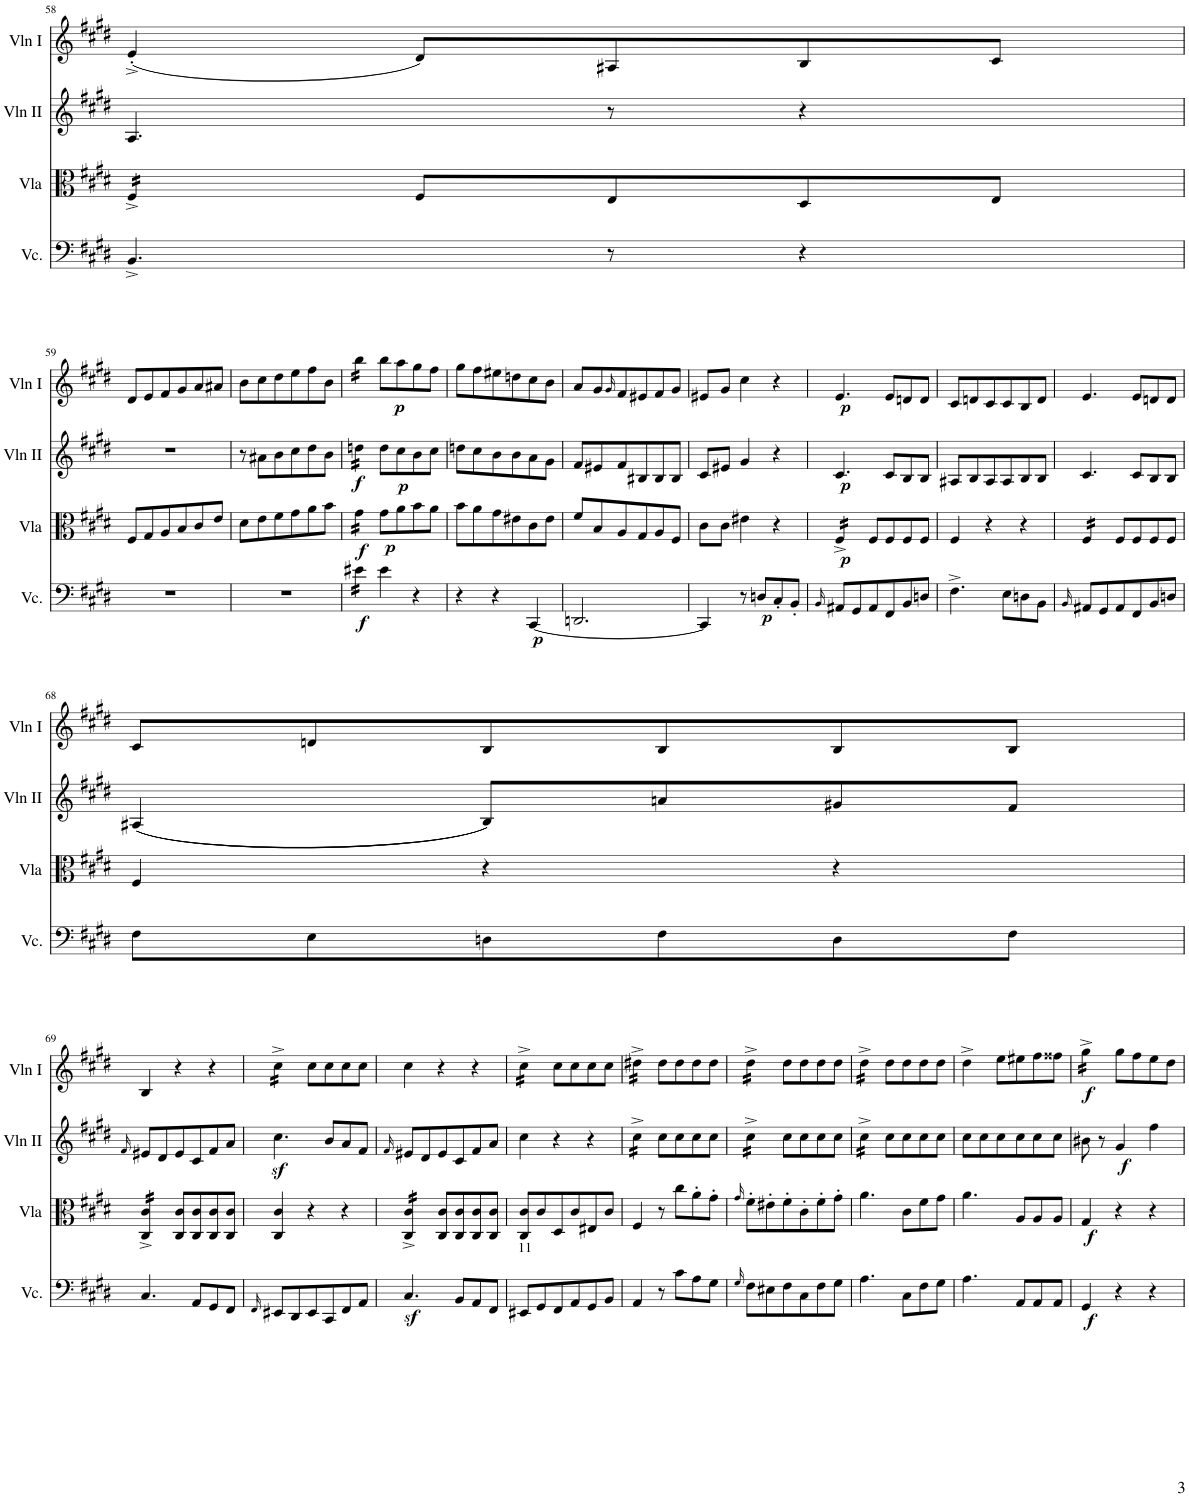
**kern	**dynam	**kern	**dynam	**kern	**dynam	**kern	**dynam
*part4	*part4	*part3	*part3	*part2	*part2	*part1	*part1
*staff4	*staff4	*staff3	*staff3	*staff2	*staff2	*staff1	*staff1
*I"Violoncello	*	*I"Viola	*	*I"Violin II	*	*I"Violin I	*
*I'Vc.	*	*I'Vla	*	*I'Vln II	*	*I'Vln I	*
!!LO:PB:g=z
*clefF4	*	*clefC3	*	*clefG2	*	*clefG2	*
*k[f#c#g#d#]	*	*k[f#c#g#d#]	*	*k[f#c#g#d#]	*	*k[f#c#g#d#]	*
*M3/4	*	*M3/4	*	*M3/4	*	*M3/4	*
=58	=58	=58	=58	=58	=58	=58	=58
*	*	*tremolo	*	*	*	*	*
4.BB^/	.	16F#^/LL	.	4.A/	.	(4e'^/	.
.	.	16F#^/	.	.	.	.	.
.	.	16F#^/	.	.	.	.	.
.	.	16F#^/JJ	.	.	.	.	.
*	*	*Xtremolo	*	*	*	*	*
.	.	8F#/L	.	.	.	8d#/L)	.
8r	.	8E/	.	8r	.	8A#X/	.
4r	.	8D#/	.	4r	.	8B/	.
.	.	8E/J	.	.	.	8c#/J	.
!!LO:LB:g=z
=59	=59	=59	=59	=59	=59	=59	=59
2.r	.	8F#/L	.	2.r	.	8d#/L	.
.	.	8G#/	.	.	.	8e/	.
.	.	8A/	.	.	.	8f#/	.
.	.	8B/	.	.	.	8g#/	.
.	.	8c#/	.	.	.	8a/	.
.	.	8e/J	.	.	.	8a#X/J	.
=60	=60	=60	=60	=60	=60	=60	=60
2.r	.	8d#\L	.	8r	.	8b\L	.
.	.	8e\	.	8a#X\L	.	8cc#\	.
.	.	8f#\	.	8b\	.	8dd#\	.
.	.	8g#\	.	8cc#\	.	8ee\	.
.	.	8a\	.	8dd#\	.	8ff#\	.
.	.	8b\J	.	8b\J	.	8b\J	.
=61	=61	=61	=61	=61	=61	=61	=61
!	!LO:DY:b	!	!LO:DY:b	!	!LO:DY:b	!	!
*tremolo	*	*	*	*	*	*	*
*	*	*tremolo	*	*	*	*	*
*	*	*	*	*tremolo	*	*	*
*	*	*	*	*	*	*tremolo	*
16e#X\LL	f	16g#\LL	f	16ddn\LL	f	16bb\LL	.
16e#X\	.	16g#\	.	16ddn\	.	16bb\	.
16e#X\	.	16g#\	.	16ddn\	.	16bb\	.
16e#X\JJ	.	16g#\JJ	.	16ddn\JJ	.	16bb\JJ	.
*	*	*	*	*	*	*Xtremolo	*
*	*	*	*	*Xtremolo	*	*	*
*	*	*Xtremolo	*	*	*	*	*
*Xtremolo	*	*	*	*	*	*	*
!	!	!	!LO:DY:b	!	!	!	!
4e#\	.	8g#\L	p	8dd\L	.	8bb\L	.
!	!	!	!	!	!LO:DY:b	!	!LO:DY:b
.	.	8a\	.	8cc#\	p	8aa\	p
4r	.	8b\	.	8b\	.	8gg#\	.
.	.	8a\J	.	8cc#\J	.	8ff#\J	.
=62	=62	=62	=62	=62	=62	=62	=62
4r	.	8b\L	.	8ddn\L	.	8gg#\L	.
.	.	8a\	.	8cc#\	.	8ff#\	.
4r	.	8g#\	.	8b\	.	8ee#X\	.
.	.	8e#X\	.	8b\	.	8ddn\	.
!	!LO:DY:b	!	!	!	!	!	!
[4CC#/	p	8c#\	.	8a\	.	8cc#\	.
.	.	8e#\J	.	8g#\J	.	8b\J	.
=63	=63	=63	=63	=63	=63	=63	=63
2.DDn/	.	8f#/L	.	8f#/L	.	8a/L	.
.	.	8B/	.	8e#X/	.	8g#/	.
.	.	.	.	.	.	16qg#/	.
.	.	8A/	.	8f#/	.	8f#/	.
.	.	8G#/	.	8B#X/	.	8e#X/	.
.	.	8A/	.	8B#/	.	8f#/	.
.	.	8F#/J	.	8B#/J	.	8g#/J	.
=64	=64	=64	=64	=64	=64	=64	=64
4CC#/]	.	8c#\L	.	8c#/L	.	8e#X/L	.
.	.	8c#\J	.	8e#X/J	.	8g#/J	.
8r	.	4e#X\	.	4g#/	.	4cc#\	.
!	!LO:DY:b	!	!	!	!	!	!
8Dn/L	p	.	.	.	.	.	.
8C#'/	.	4r	.	4r	.	4r	.
8BB'/J	.	.	.	.	.	.	.
=65	=65	=65	=65	=65	=65	=65	=65
16qBB/	.	.	.	.	.	.	.
!	!	!	!LO:DY:b	!	!LO:DY:b	!	!LO:DY:b
*	*	*tremolo	*	*	*	*	*
8AA#X/L	.	16F#^/LL	p	4.c#/	p	4.e/	p
.	.	16F#^/	.	.	.	.	.
8GG#/	.	16F#^/	.	.	.	.	.
.	.	16F#^/JJ	.	.	.	.	.
*	*	*Xtremolo	*	*	*	*	*
8AA#/	.	8F#/L	.	.	.	.	.
8FF#/	.	8F#/	.	8c#/L	.	8e/L	.
8BB/	.	8F#/	.	8B/	.	8dn/	.
8Dn/J	.	8F#/J	.	8B/J	.	8d/J	.
=66	=66	=66	=66	=66	=66	=66	=66
4.F#^\	.	4F#/	.	8A#X/L	.	8c#/L	.
.	.	.	.	8B/	.	8dn/	.
.	.	4r	.	8A#/	.	8c#/	.
8E\L	.	.	.	8A#/	.	8c#/	.
8Dn\	.	4r	.	8B/	.	8B/	.
8BB\J	.	.	.	8B/J	.	8d/J	.
=67	=67	=67	=67	=67	=67	=67	=67
16qBB/	.	.	.	.	.	.	.
*	*	*tremolo	*	*	*	*	*
8AA#X/L	.	16F#/LL	.	4.c#/	.	4.e/	.
.	.	16F#/	.	.	.	.	.
8GG#/	.	16F#/	.	.	.	.	.
.	.	16F#/JJ	.	.	.	.	.
*	*	*Xtremolo	*	*	*	*	*
8AA#/	.	8F#/L	.	.	.	.	.
8FF#/	.	8F#/	.	8c#/L	.	8e/L	.
8BB/	.	8F#/	.	8B/	.	8dn/	.
8Dn/J	.	8F#/J	.	8B/J	.	8d/J	.
!!LO:LB:g=z
=68	=68	=68	=68	=68	=68	=68	=68
8F#\L	.	4F#/	.	((4A#X/	.	8c#/L	.
8E\	.	.	.	.	.	8dn/	.
8Dn\	.	4r	.	8B/L))	.	8B/	.
8F#\	.	.	.	8an/	.	8B/	.
8D\	.	4r	.	8g#X/	.	8B/	.
8F#\J	.	.	.	8f#/J	.	8B/J	.
!!LO:LB:g=z
=69	=69	=69	=69	=69	=69	=69	=69
.	.	.	.	16qf#/	.	.	.
*	*	*tremolo	*	*	*	*	*
4.C#/	.	16C#/^ 16c#/^LL	.	8e#X/L	.	4B/	.
.	.	16C#/^ 16c#/^	.	.	.	.	.
.	.	16C#/^ 16c#/^	.	8d#/	.	.	.
.	.	16C#/^ 16c#/^JJ	.	.	.	.	.
*	*	*Xtremolo	*	*	*	*	*
.	.	8C#/ 8c#/L	.	8e#/	.	4r	.
8AA/L	.	8C#/ 8c#/	.	8c#/	.	.	.
8GG#/	.	8C#/ 8c#/	.	8f#/	.	4r	.
8FF#/J	.	8C#/ 8c#/J	.	8a/J	.	.	.
=70	=70	=70	=70	=70	=70	=70	=70
16qFF#/	.	.	.	.	.	.	.
*	*	*	*	*	*	*tremolo	*
8EE#X/L	.	4C#/ 4c#/	.	4.cc#z<\	.	16cc#^\LL	.
.	.	.	.	.	.	16cc#^\	.
8DD#/	.	.	.	.	.	16cc#^\	.
.	.	.	.	.	.	16cc#^\JJ	.
*	*	*	*	*	*	*Xtremolo	*
8EE#/	.	4r	.	.	.	8cc#\L	.
8CC#/	.	.	.	8b/L	.	8cc#\	.
8FF#/	.	4r	.	8a/	.	8cc#\	.
8AA/J	.	.	.	8f#/J	.	8cc#\J	.
=71	=71	=71	=71	=71	=71	=71	=71
.	.	.	.	16qf#/	.	.	.
*	*	*tremolo	*	*	*	*	*
4.C#z</	.	16C#/^ 16c#/^LL	.	8e#X/L	.	4cc#\	.
.	.	16C#/^ 16c#/^	.	.	.	.	.
.	.	16C#/^ 16c#/^	.	8d#/	.	.	.
.	.	16C#/^ 16c#/^JJ	.	.	.	.	.
*	*	*Xtremolo	*	*	*	*	*
.	.	8C#/ 8c#/L	.	8e#/	.	4r	.
8BB/L	.	8C#/ 8c#/	.	8c#/	.	.	.
8AA/	.	8C#/ 8c#/	.	8f#/	.	4r	.
8FF#/J	.	8C#/ 8c#/J	.	8a/J	.	.	.
=72	=72	=72	=72	=72	=72	=72	=72
!LO:TX:a:t=11	!	!	!	!	!	!	!
*	*	*	*	*	*	*tremolo	*
8EE#X/L	.	8C#/ 8c#/L	.	4cc#\	.	16cc#^\LL	.
.	.	.	.	.	.	16cc#^\	.
8GG#/	.	8c#/	.	.	.	16cc#^\	.
.	.	.	.	.	.	16cc#^\JJ	.
*	*	*	*	*	*	*Xtremolo	*
8FF#/	.	8D#/	.	4r	.	8cc#\L	.
8AA/	.	8c#/	.	.	.	8cc#\	.
8GG#/	.	8E#X/	.	4r	.	8cc#\	.
8BB/J	.	8c#/J	.	.	.	8cc#\J	.
=73	=73	=73	=73	=73	=73	=73	=73
*	*	*	*	*tremolo	*	*	*
*	*	*	*	*	*	*tremolo	*
4AA/	.	4F#/	.	16cc#^\LL	.	16dd#X^\LL	.
.	.	.	.	16cc#^\	.	16dd#X^\	.
.	.	.	.	16cc#^\	.	16dd#X^\	.
.	.	.	.	16cc#^\JJ	.	16dd#X^\JJ	.
*	*	*	*	*	*	*Xtremolo	*
*	*	*	*	*Xtremolo	*	*	*
8r	.	8r	.	8cc#\L	.	8dd#\L	.
8c#\L	.	8cc#\L	.	8cc#\	.	8dd#\	.
8A\	.	8a'\	.	8cc#\	.	8dd#\	.
8G#\J	.	8g#'\J	.	8cc#\J	.	8dd#\J	.
=74	=74	=74	=74	=74	=74	=74	=74
16qG#/	.	16qg#/	.	.	.	.	.
*	*	*	*	*tremolo	*	*	*
*	*	*	*	*	*	*tremolo	*
8F#\L	.	8f#'\L	.	16cc#^\LL	.	16dd#^\LL	.
.	.	.	.	16cc#^\	.	16dd#^\	.
8E#X\	.	8e#X'\	.	16cc#^\	.	16dd#^\	.
.	.	.	.	16cc#^\JJ	.	16dd#^\JJ	.
*	*	*	*	*	*	*Xtremolo	*
*	*	*	*	*Xtremolo	*	*	*
8F#\	.	8f#'\	.	8cc#\L	.	8dd#\L	.
8C#\	.	8c#'\	.	8cc#\	.	8dd#\	.
8F#\	.	8f#'\	.	8cc#\	.	8dd#\	.
8G#\J	.	8g#'\J	.	8cc#\J	.	8dd#\J	.
=75	=75	=75	=75	=75	=75	=75	=75
*	*	*	*	*tremolo	*	*	*
*	*	*	*	*	*	*tremolo	*
4.A\	.	4.a\	.	16cc#^\LL	.	16dd#^\LL	.
.	.	.	.	16cc#^\	.	16dd#^\	.
.	.	.	.	16cc#^\	.	16dd#^\	.
.	.	.	.	16cc#^\JJ	.	16dd#^\JJ	.
*	*	*	*	*	*	*Xtremolo	*
*	*	*	*	*Xtremolo	*	*	*
.	.	.	.	8cc#\L	.	8dd#\L	.
8C#\L	.	8c#\L	.	8cc#\	.	8dd#\	.
8F#\	.	8f#\	.	8cc#\	.	8dd#\	.
8G#\J	.	8g#\J	.	8cc#\J	.	8dd#\J	.
=76	=76	=76	=76	=76	=76	=76	=76
4.A\	.	4.a\	.	8cc#\L	.	4dd#^\	.
.	.	.	.	8cc#\	.	.	.
.	.	.	.	8cc#\	.	8ee\L	.
8AA/L	.	8A/L	.	8cc#\	.	8ee#X\	.
8AA/	.	8A/	.	8cc#\	.	8ff#\	.
8AA/J	.	8A/J	.	8cc#\J	.	8ff##X\J	.
=77	=77	=77	=77	=77	=77	=77	=77
!	!LO:DY:b	!	!LO:DY:b	!	!	!	!LO:DY:b
*	*	*	*	*	*	*tremolo	*
4GG#/	f	4G#/	f	8b#X\	.	16gg#^\LL	f
.	.	.	.	.	.	16gg#^\	.
.	.	.	.	8r	.	16gg#^\	.
.	.	.	.	.	.	16gg#^\JJ	.
*	*	*	*	*	*	*Xtremolo	*
!	!	!	!	!	!LO:DY:b	!	!
4r	.	4r	.	4g#/	f	8gg#\L	.
.	.	.	.	.	.	8ff#\	.
4r	.	4r	.	4ff#\	.	8ee\	.
.	.	.	.	.	.	8dd#\J	.
=	=	=	=	=	=	=	=
*-	*-	*-	*-	*-	*-	*-	*-
